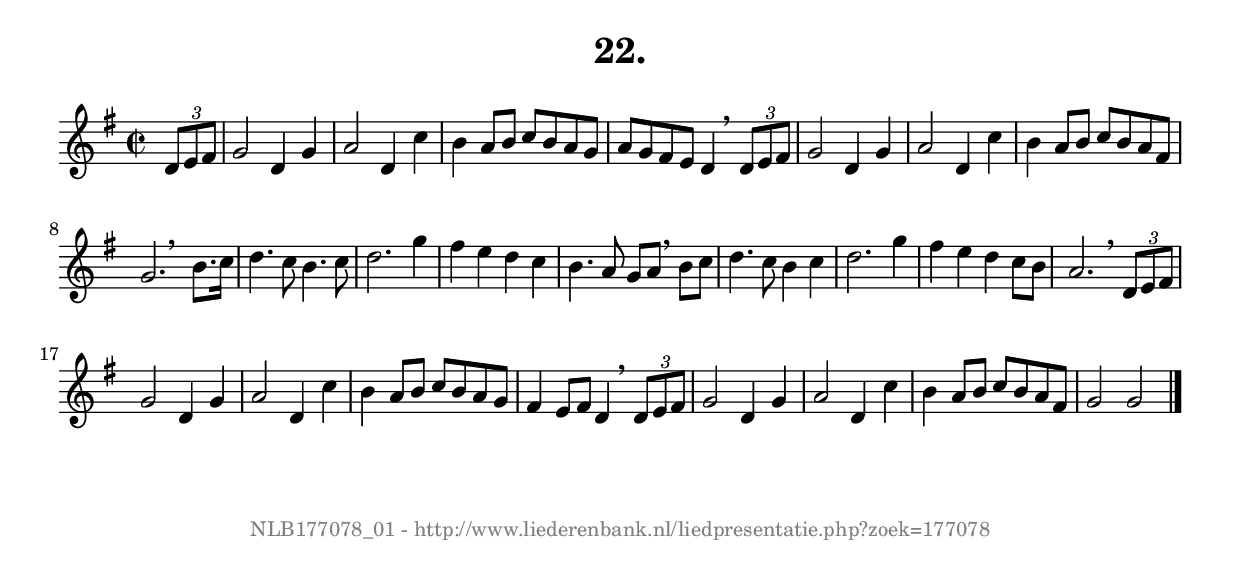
%
% produced by wce2krn 1.64 (7 June 2014)
%
\version"2.16"
#(append! paper-alist '(("long" . (cons (* 210 mm) (* 2000 mm)))))
#(set-default-paper-size "long")
sb = {\breathe}
mBreak = {\breathe }
bBreak = {\breathe }
x = {\once\override NoteHead #'style = #'cross }
gl=\glissando
itime={\override Staff.TimeSignature #'stencil = ##f }
ficta = {\once\set suggestAccidentals = ##t}
fine = {\once\override Score.RehearsalMark #'self-alignment-X = #1 \mark \markup {\italic{Fine}}}
dc = {\once\override Score.RehearsalMark #'self-alignment-X = #1 \mark \markup {\italic{D.C.}}}
dcf = {\once\override Score.RehearsalMark #'self-alignment-X = #1 \mark \markup {\italic{D.C. al Fine}}}
dcc = {\once\override Score.RehearsalMark #'self-alignment-X = #1 \mark \markup {\italic{D.C. al Coda}}}
ds = {\once\override Score.RehearsalMark #'self-alignment-X = #1 \mark \markup {\italic{D.S.}}}
dsf = {\once\override Score.RehearsalMark #'self-alignment-X = #1 \mark \markup {\italic{D.S. al Fine}}}
dsc = {\once\override Score.RehearsalMark #'self-alignment-X = #1 \mark \markup {\italic{D.S. al Coda}}}
pv = {\set Score.repeatCommands = #'((volta "1"))}
sv = {\set Score.repeatCommands = #'((volta "2"))}
tv = {\set Score.repeatCommands = #'((volta "3"))}
qv = {\set Score.repeatCommands = #'((volta "4"))}
xv = {\set Score.repeatCommands = #'((volta #f))}
\header{ tagline = ""
title = "22."
}
\score {{
\key g \major
\relative g'
{
\set melismaBusyProperties = #'()
\partial 32*8
\time 2/2
\tempo 4=120
\override Score.MetronomeMark #'transparent = ##t
\override Score.RehearsalMark #'break-visibility = #(vector #t #t #f)
\times 2/3 { d8 e fis } g2 d4 g a2 d,4 c' b a8 b c b a g a g fis e d4 \sb \times 2/3 { d8 e fis } g2 d4 g a2 d,4 c' b a8 b c b a fis g2. \bar ":|:" \bBreak
b8. c16 d4. c8 b4. c8 d2. g4 fis e d c b4. a8 g a \sb b c d4. c8 b4 c d2. g4 fis e d c8 b a2. \mBreak
\times 2/3 { d,8 e fis } g2 d4 g a2 d,4 c' b a8 b c b a g fis4 e8 fis d4 \sb \times 2/3 { d8 e fis } g2 d4 g a2 d,4 c' b a8 b c b a fis g2 g \bar "|."
 }}
 \midi { }
 \layout {
            indent = 0.0\cm
}
}
\markup { \vspace #0 } \markup { \with-color #grey \fill-line { \center-column { \smaller "NLB177078_01 - http://www.liederenbank.nl/liedpresentatie.php?zoek=177078" } } }
